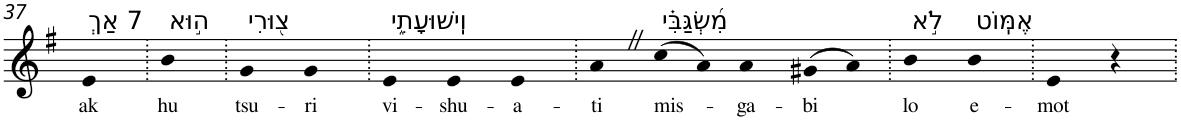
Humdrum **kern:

**kern	**text
*part1	*part1
*staff1	*staff1
*I"Piano	*
*I'Pno	*
!!LO:PB:g=z
*clefG2	*
*k[f#]	*
*G:	*
=37	=37
!LO:TX:a:t=7 אַךְ	!
!	!LO:LY:b
4e	ak
=38.	=38.
!LO:TX:a:t=ה֣וּא	!
!	!LO:LY:b
4b	hu
=39.	=39.
!LO:TX:a:t=צ֭וּרִי	!
!	!LO:LY:b
4g	tsu-
!	!LO:LY:b
4g	-ri
=40.	=40.
!LO:TX:a:t=וִֽישׁוּעָתִ֑י	!
!	!LO:LY:b
4e	vi-
!	!LO:LY:b
4e	-shu-
!	!LO:LY:b
4e	-a-
=41.	=41.
!	!LO:LY:b
4aZ	-ti
!LO:TX:a:t=מִ֝שְׂגַּבִּ֗י	!
!	!LO:LY:b
(>8cc	mis-
8a)	.
!	!LO:LY:b
4a	-ga-
!	!LO:LY:b
(>8g#X	-bi
8a)	.
=42.	=42.
!LO:TX:a:t=לֹ֣א	!
!	!LO:LY:b
4b	lo
!LO:TX:a:t=אֶמּֽוֹט	!
!	!LO:LY:b
4b	e-
=43.	=43.
!	!LO:LY:b
4e	-mot
4r	.
=.	=.
*-	*-
